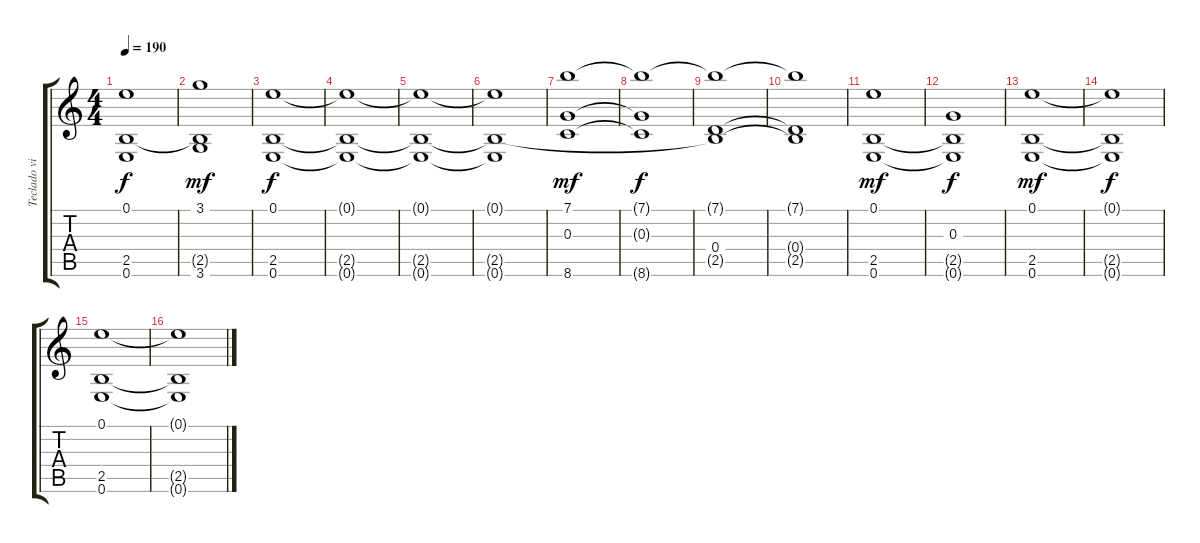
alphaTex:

\track ("Teclado viejo (?)/Cuerdas/Mandolina (FX)" "Teclado vi") {instrument acousticguitarsteel}
\staff {score tabs}
\tuning (E4 B3 G3 D3 A2 E2) {hide}
\ts (4 4)
\tempo 190
\clef g2
\ks c
(0.1{t} 2.5{t} 0.6{t}).1{dy f} |
(3.1 2.5{t} 3.6).1{dy mf} |
(0.1 2.5 0.6).1{dy f} |
(0.1{t} 2.5{t} 0.6{t}).1 |
(0.1{t} 2.5{t} 0.6{t}).1 |
(0.1{t} 2.5{t} 0.6{t}).1 |
(7.1 0.3 8.6).1{dy mf} |
(7.1{t} 0.3{t} 8.6{t}).1{dy f} |
(7.1{t} 0.4 2.5{t}).1 |
(7.1{t} 0.4{t} 2.5{t}).1 |
(0.1 2.5 0.6).1{dy mf} |
(0.3 2.5{t} 0.6{t}).1{dy f} |
(0.1 2.5 0.6).1{dy mf} |
(0.1{t} 2.5{t} 0.6{t}).1{dy f} |
(0.1 2.5 0.6).1 |
(0.1{t} 2.5{t} 0.6{t}).1
